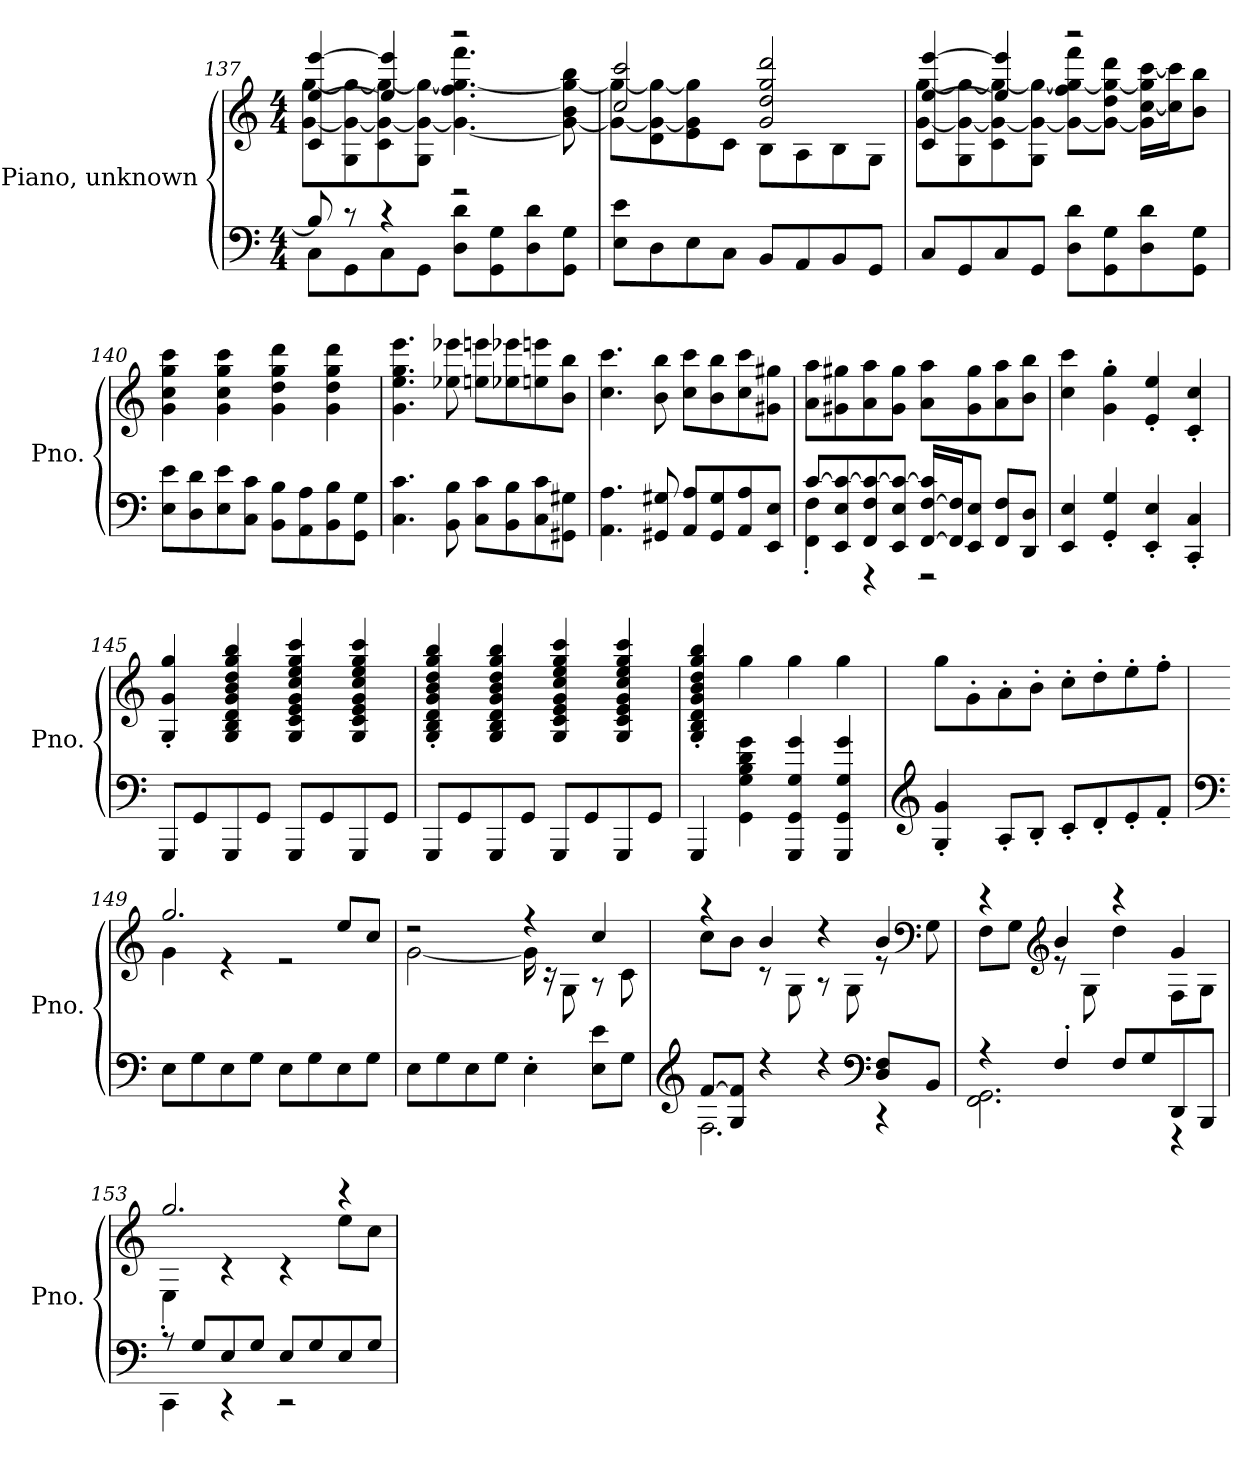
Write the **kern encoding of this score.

**kern	**kern
*part1	*part1
*staff2	*staff1
*I"Piano, unknown	*
*I'Pno.	*
!!LO:PB:g=z
*clefF4	*clefG2
*k[]	*k[]
*M4/4	*M4/4
=137	=137
*^	*^
8B/]	8C\L	4c/ [4ee/ [4eee/	[8g\ [8gg\L
8r	8GG\	.	8G\ 8g\_ 8gg\_
4r	8C\	4ee/] 4eee/]	8c\ 8g\_ 8gg\_
.	8GG\J	.	8G\ 8g\_ 8gg\_J
2r	8D\ 8d\L	2r	4.g\_ 4.ff\ 4.gg\_ 4.fff\
.	8GG\ 8G\	.	.
.	8D\ 8d\	.	.
.	8GG\ 8G\J	.	8g\_ 8b\ 8gg\_ 8bb\
*v	*v	*	*
=138	=138	=138
8E\ 8e\L	2cc/ 2ccc/	8g\_ 8gg\_L
8D\	.	8d\ 8g\_ 8gg\_
8E\	.	8e\ 8g\] 8gg\]
8C\J	.	8c\J
8BB/L	2g/ 2dd/ 2gg/ 2ddd/	8B\L
8AA/	.	8A\
8BB/	.	8B\
8GG/J	.	8G\J
=139	=139	=139
8C/L	4c/ [4ee/ [4eee/	[8g\ [8gg\L
8GG/	.	8G\ 8g\_ 8gg\_
8C/	4ee/] 4eee/]	8c\ 8g\_ 8gg\_
8GG/J	.	8G\ 8g\_ 8gg\_J
8D\ 8d\L	2r	8g\_ 8ff\ 8gg\_ 8fff\L
8GG\ 8G\	.	8g\_ 8dd\ 8gg\_ 8ddd\J
8D\ 8d\	.	16g\] [16cc\ 16gg\] [16ccc\LL
.	.	16cc\] 16ccc\]J
8GG\ 8G\J	.	8b\ 8bb\J
*	*v	*v
!!LO:LB:g=z
=140	=140
8E\ 8e\L	4g\ 4cc\ 4gg\ 4ccc\
8D\ 8d\	.
8E\ 8e\	4g\ 4cc\ 4gg\ 4ccc\
8C\ 8c\J	.
8BB\ 8B\L	4g\ 4dd\ 4gg\ 4ddd\
8AA\ 8A\	.
8BB\ 8B\	4g\ 4dd\ 4gg\ 4ddd\
8GG\ 8G\J	.
=141	=141
4.C\ 4.c\	4.g\ 4.ee\ 4.gg\ 4.eee\
8BB\ 8B\	8ee-X\ 8eee-X\
8C\ 8c\L	8een\ 8eeen\L
8BB\ 8B\	8ee-X\ 8eee-X\
8C\ 8c\	8een\ 8eeen\
8GG#X\ 8G#X\J	8b\ 8bb\J
=142	=142
4.AA\ 4.A\	4.cc\ 4.ccc\
8GG#X/ 8G#X/	8b\ 8bb\
8AA/ 8A/L	8cc\ 8ccc\L
8GG#/ 8G#/	8b\ 8bb\
8AA/ 8A/	8cc\ 8ccc\
8EE/ 8E/J	8g#X\ 8gg#X\J
=143	=143
*^	*
[8c/L	4FF\' 4F\'	8a\ 8aa\L
8EE/ 8E/ 8c/_	.	8g#X\ 8gg#X\
8FF/ 8F/ 8c/_	4r	8a\ 8aa\
8EE/ 8E/ 8c/_J	.	8g#\ 8gg#\J
[16FF/ [16F/ 16c/]LL	2r	8a\ 8aa\L
16FF/] 16F/]J	.	.
8EE/ 8E/J	.	8g#\ 8gg#\
8FF/ 8F/L	.	8a\ 8aa\
8DD/ 8D/J	.	8b\ 8bb\J
*v	*v	*
!!LO:LB:g=z
=144	=144
4EE/ 4E/	4cc\ 4ccc\
4GG/' 4G/'	4g\' 4gg\'
4EE/' 4E/'	4e/' 4ee/'
4CC/' 4C/'	4c/' 4cc/'
=145	=145
8GGG/L	4G/' 4g/' 4gg/'
8GG/	.
8GGG/	4G/ 4B/ 4d/ 4g/ 4b/ 4dd/ 4gg/ 4bb/
8GG/J	.
8GGG/L	4G/ 4c/ 4e/ 4g/ 4cc/ 4ee/ 4gg/ 4ccc/
8GG/	.
8GGG/	4G/ 4c/ 4e/ 4g/ 4cc/ 4ee/ 4gg/ 4ccc/
8GG/J	.
=146	=146
8GGG/L	4G/' 4B/' 4d/' 4g/' 4b/' 4dd/' 4gg/' 4bb/'
8GG/	.
8GGG/	4G/ 4B/ 4d/ 4g/ 4b/ 4dd/ 4gg/ 4bb/
8GG/J	.
8GGG/L	4G/ 4c/ 4e/ 4g/ 4cc/ 4ee/ 4gg/ 4ccc/
8GG/	.
8GGG/	4G/ 4c/ 4e/ 4g/ 4cc/ 4ee/ 4gg/ 4ccc/
8GG/J	.
=147	=147
4GGG/	4G/' 4B/' 4d/' 4g/' 4b/' 4dd/' 4gg/' 4bb/'
4GG\ 4G\ 4B\ 4d\ 4g\	4gg\
4GGG/ 4GG/ 4G/ 4g/	4gg\
4GGG/ 4GG/ 4G/ 4g/	4gg\
=148	=148
*clefG2	*
4G/' 4g/'	8gg\L
.	8g'\
8A'/L	8a'\
8B'/J	8b'\J
8c'/L	8cc'\L
8d'/	8dd'\
8e'/	8ee'\
8f'/J	8ff'\J
!!LO:LB:g=z
=149	=149
*clefF4	*
*	*^
8E\L	2.gg/	4g\
8G\	.	.
8E\	.	4r
8G\J	.	.
8E\L	.	2r
8G\	.	.
8E\	8ee/L	.
8G\J	8cc/J	.
=150	=150	=150
8E\L	2r	[2g\
8G\	.	.
8E\	.	.
8G\J	.	.
4E'\	4r	16g\]
.	.	16r
.	.	8G\
8E\ 8e\L	4cc/	8r
8G\J	.	8c\
=151	=151	=151
*clefG2	*	*
*^	*	*
[8f/L	2.F\	4r	8cc\L
8G/ 8f/]J	.	.	8b\J
4r	.	4b/	8r
.	.	.	8G\
4r	.	4r	8r
.	.	.	8G\
*clefF4	*	*	*
8D/ 8F/L	4r	4b/	8r
*	*	*clefF4	*
8BB/J	.	.	8G\
=152	=152	=152	=152
4r	2.FF\ 2.GG\	4r	8F\L
.	.	.	8G\J
*	*	*clefG2	*
4F'/	.	4b/	8r
.	.	.	8G\
8F/L	.	4r	4dd\
8G/	.	.	.
8DD/	4r	4g/	8F\L
8BBB/J	.	.	8G\J
!!LO:LB:g=z	!!
=153	=153	=153	=153
8r	4CC\	2.gg/	4E'\
8G/L	.	.	.
8E/	4r	.	4r
8G/J	.	.	.
8E/L	2r	.	4r
8G/	.	.	.
8E/	.	4r	8ee\L
8G/J	.	.	8cc\J
*v	*v	*	*
*	*v	*v
=	=
*-	*-
